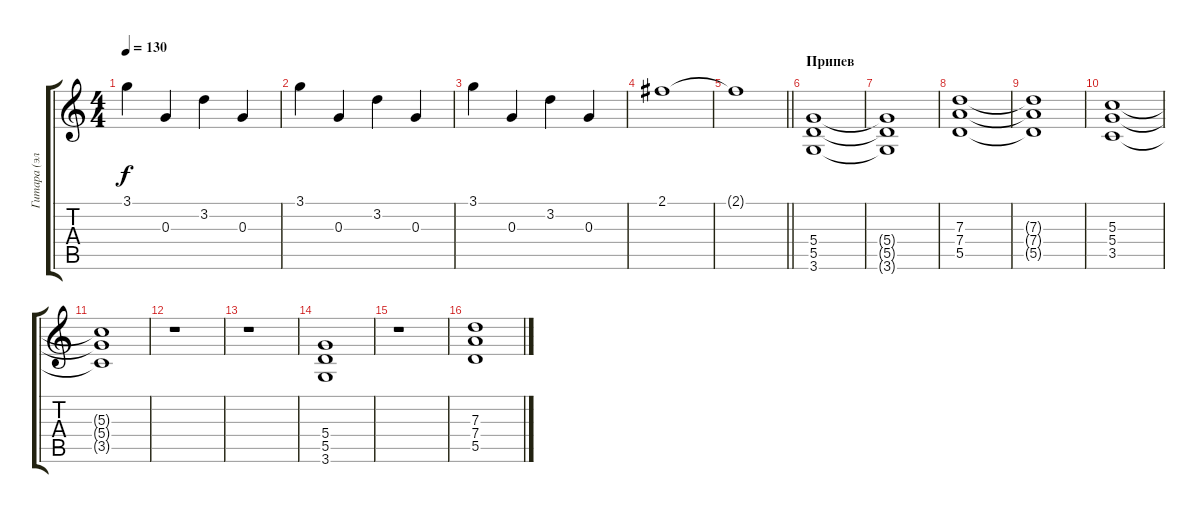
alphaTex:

\track ("Гитара (электро)" "Гитара (эл") {instrument distortionguitar}
\staff {score tabs}
\tuning (E4 B3 G3 D3 A2 E2) {hide}
\ts (4 4)
\tempo 130
\clef g2
\ks c
3.1.4{dy f} 0.3.4 3.2.4 0.3.4 |
3.1.4 0.3.4 3.2.4 0.3.4 |
3.1.4 0.3.4 3.2.4 0.3.4 |
2.1.1 |
\barLineRight lightlight
2.1{t}.1 |
\section ("" "Припев")
(5.4 5.5 3.6).1 |
(5.4{t} 5.5{t} 3.6{t}).1 |
(7.3 7.4 5.5).1 |
(7.3{t} 7.4{t} 5.5{t}).1 |
(5.3 5.4 3.5).1 |
(5.3{t} 5.4{t} 3.5{t}).1 |
r.1 |
r.1 |
(5.4 5.5 3.6).1 |
r.1 |
(7.3 7.4 5.5).1
